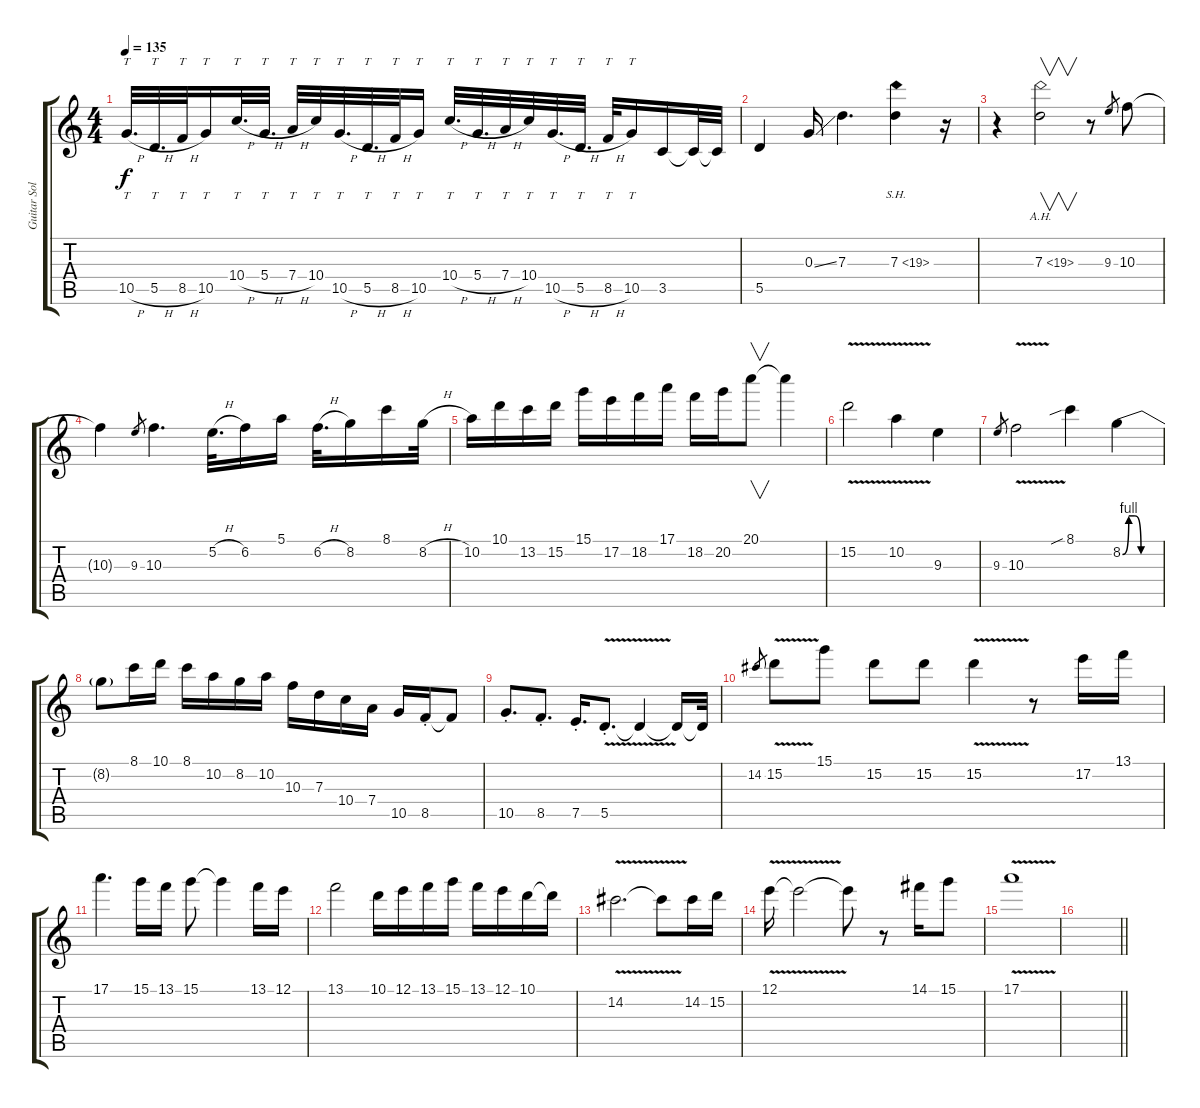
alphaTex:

\track ("Guitar Solo" "Guitar Sol") {instrument overdrivenguitar}
\staff {score tabs}
\tuning (E4 B3 G3 D3 A2 E2) {hide}
\ts (4 4)
\tempo 135
\clef g2
\ks c
10.5{h}.32{tt d dy f} 5.5{h}.32{tt d} 8.5{h}.32{tt} 10.5.16{tt} 10.4{h}.32{tt d} 5.4{h}.32{tt d} 7.4{h}.32{tt} 10.4.32{tt} 10.5{h}.32{tt d} 5.5{h}.32{tt d} 8.5{h}.32{tt} 10.5.16{tt} 10.4{h}.32{tt d} 5.4{h}.32{tt d} 7.4{h}.32{tt} 10.4.32{tt} 10.5{h}.32{tt d} 5.5{h}.32{tt d} 8.5{h}.32{tt} 10.5.16{tt} 3.5.16 3.5{t}.32 3.5{t}.32 |
5.5.4 0.3{ss}.16 7.3.4{d} 7.3{sh 12}.4 r.16 |
r.4 7.3{ah 12}.2{v} r.8 9.3.8{gr} 10.3.8 |
10.3{t}.4 9.3.8{gr} 10.3.4{d} 5.2{h}.32{d} 6.2.16 5.1.16 6.2{h}.32{d} 8.2.16 8.1.16 8.2{h}.32 |
10.2.16 10.1.16 13.2.16 15.2.16 15.1.16 17.2.16 18.2.16 17.1.16 18.2.16 20.2.16 20.1.8{v} 20.1{t}.4 |
15.2{v}.2 10.2{v}.4 9.3.4 |
9.3.8{gr} 10.3{v}.2 8.1{sib}.4 8.2{be (custom 0 0 10 4 20 4 30 0 60 0)}.4 |
8.2{t}.8 8.1.16 10.1.16 8.1.16 10.2.16 8.2.16 10.2.16 10.3.16 7.3.16 10.4.16 7.4.16 10.5.16 8.5{st}.16 8.5{t}.8 |
10.5{st}.8{d} 8.5{st}.8{d} 7.5{st}.16{d} 5.5{v st}.8{d} 5.5{t}.4 5.5{t}.16 5.5{t}.32 |
14.2.8{gr} 15.2{v}.8 15.1.8 15.2.8 15.2.8 15.2{v}.4 r.8 17.2.16 13.1.16 |
17.1.4{d} 15.1.16 13.1.16 15.1.8 15.1{t}.4 13.1.16 12.1.16 |
13.1.2 10.1.16 12.1.16 13.1.16 15.1.16 13.1.16 12.1.16 10.1.16 10.1{t}.16 |
14.2{v}.2{d} 14.2{t}.8 14.2.16 15.2.16 |
12.1{v}.16 12.1{t}.2 12.1{t}.8 r.8 14.1.16 15.1.8 |
17.1{v}.1 |
\barLineRight lightlight
